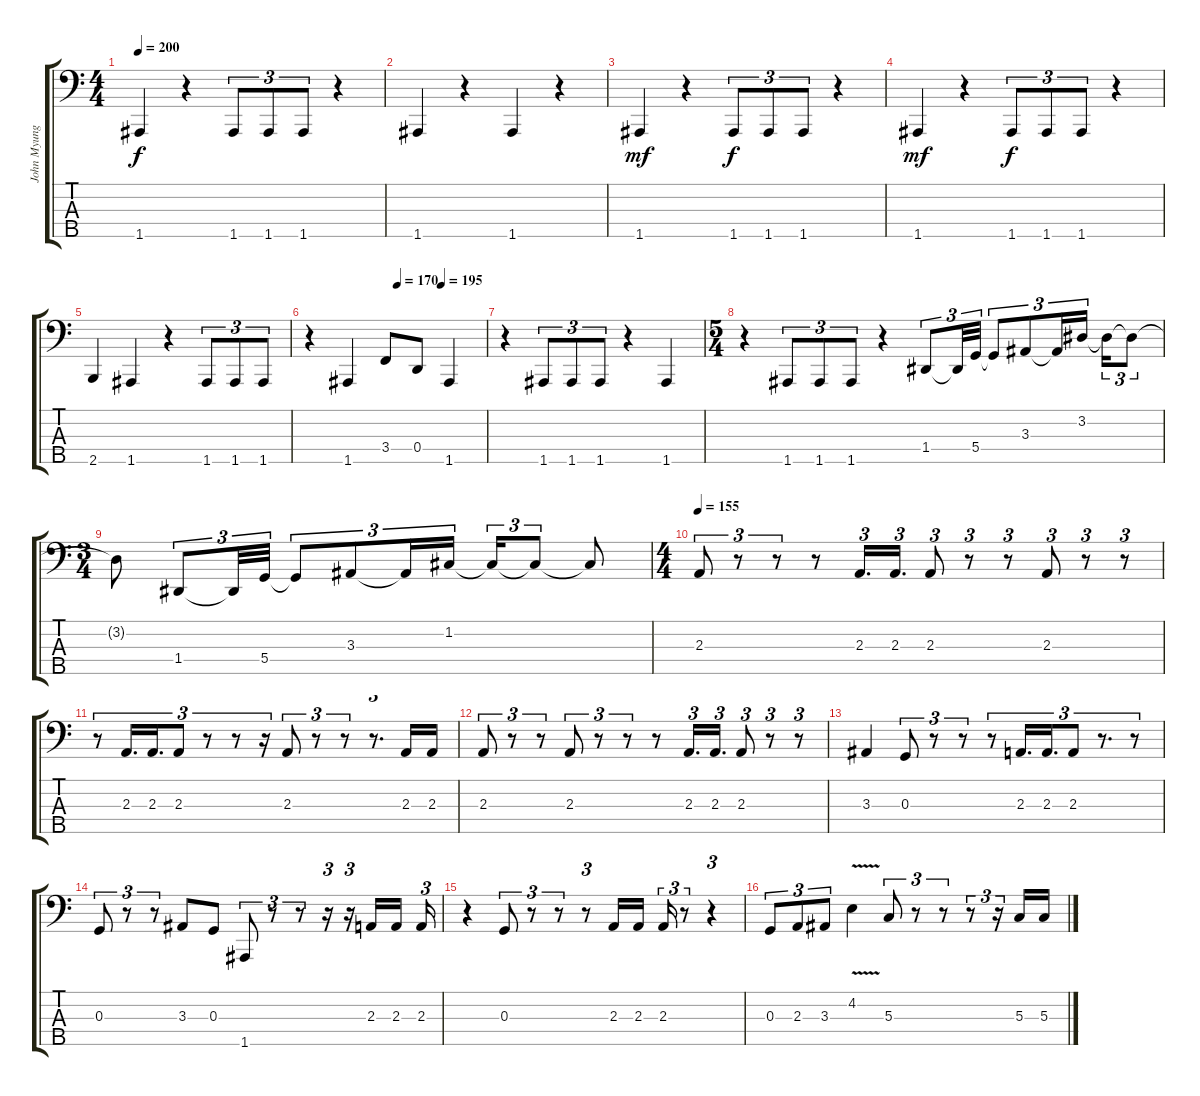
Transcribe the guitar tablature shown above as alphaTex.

\track ("John Myung" "John Myung") {instrument electricbassfinger}
\staff {score tabs}
\tuning (F2 C2 G1 D1 A0) {hide}
\ts (4 4)
\tempo 200
\clef f4
\ks c
1.5.4{dy f} r.4 1.5.8{tu (3 2)} 1.5.8{tu (3 2)} 1.5.8{tu (3 2)} r.4 |
1.5.4 r.4 1.5.4 r.4 |
1.5.4{dy mf} r.4 1.5.8{tu (3 2) dy f} 1.5.8{tu (3 2)} 1.5.8{tu (3 2)} r.4 |
1.5.4{dy mf} r.4 1.5.8{tu (3 2) dy f} 1.5.8{tu (3 2)} 1.5.8{tu (3 2)} r.4 |
2.5.4 1.5.4 r.4 1.5.8{tu (3 2)} 1.5.8{tu (3 2)} 1.5.8{tu (3 2)} |
\tempo (164 0.5)
\tempo (195 0.75)
\tempo (170 0.5)
r.4 1.5.4 3.4.8 0.4.8 1.5.4 |
r.4 1.5.8{tu (3 2)} 1.5.8{tu (3 2)} 1.5.8{tu (3 2)} r.4 1.5.4 |
\ts (5 4)
r.4 1.5.8{tu (3 2)} 1.5.8{tu (3 2)} 1.5.8{tu (3 2)} r.4 1.4.8{tu (3 2)} 1.4{t}.32{tu (3 2)} 5.4.32{tu (3 2)} 5.4{t}.8{tu (3 2)} 3.3.8{tu (3 2)} 3.3{t}.16{tu (3 2)} 3.2.16{tu (3 2) beam splitsecondary} 3.2{t}.16{tu (3 2)} 3.2{t}.8{tu (3 2)} |
\ts (3 4)
3.2{t}.8 1.4.8{tu (3 2)} 1.4{t}.32{tu (3 2)} 5.4.32{tu (3 2)} 5.4{t}.8{tu (3 2)} 3.3.8{tu (3 2)} 3.3{t}.16{tu (3 2)} 1.2.16{tu (3 2)} 1.2{t}.16{tu (3 2)} 1.2{t}.8{tu (3 2)} 1.2{t}.8 |
\ts (4 4)
\tempo 155
2.3.8{tu (3 2)} r.8{tu (3 2)} r.8{tu (3 2)} r.8 2.3.16{d tu (3 2)} 2.3.16{d tu (3 2)} 2.3.8{tu (3 2)} r.8{tu (3 2)} r.8{tu (3 2)} 2.3.8{tu (3 2)} r.8{tu (3 2)} r.8{tu (3 2)} |
r.8{tu (3 2)} 2.3.16{d tu (3 2)} 2.3.16{d tu (3 2)} 2.3.8{tu (3 2)} r.8{tu (3 2)} r.8{tu (3 2)} r.16{tu (3 2)} 2.3.8{tu (3 2)} r.8{tu (3 2)} r.8{tu (3 2)} r.8{d tu (3 2)} 2.3.16 2.3.16 |
2.3.8{tu (3 2)} r.8{tu (3 2)} r.8{tu (3 2)} 2.3.8{tu (3 2)} r.8{tu (3 2)} r.8{tu (3 2)} r.8 2.3.16{d tu (3 2)} 2.3.16{d tu (3 2)} 2.3.8{tu (3 2)} r.8{tu (3 2)} r.8{tu (3 2)} |
3.3.4 0.3.8{tu (3 2)} r.8{tu (3 2)} r.8{tu (3 2)} r.8{tu (3 2)} 2.3.16{d tu (3 2)} 2.3.16{d tu (3 2)} 2.3.8{tu (3 2)} r.8{d tu (3 2)} r.8{tu (3 2)} |
0.3.8{tu (3 2)} r.8{tu (3 2)} r.8{tu (3 2)} 3.3.8 0.3.8 1.5.8{tu (3 2)} r.8{tu (3 2)} r.8{tu (3 2)} r.16{tu (3 2)} r.16{tu (3 2)} 2.3.16 2.3.16{beam splitsecondary} 2.3.16{tu (3 2)} |
r.4 0.3.8{tu (3 2)} r.8{tu (3 2)} r.8{tu (3 2)} r.8{tu (3 2)} 2.3.16 2.3.16{beam splitsecondary} 2.3.16{tu (3 2)} r.8{tu (3 2)} r.4{tu (3 2)} |
0.3.8{tu (3 2)} 2.3.8{tu (3 2)} 3.3.8{tu (3 2)} 4.2{v}.4 5.3.8{tu (3 2)} r.8{tu (3 2)} r.8{tu (3 2)} r.8{tu (3 2)} r.16{tu (3 2)} 5.3.16 5.3.16
